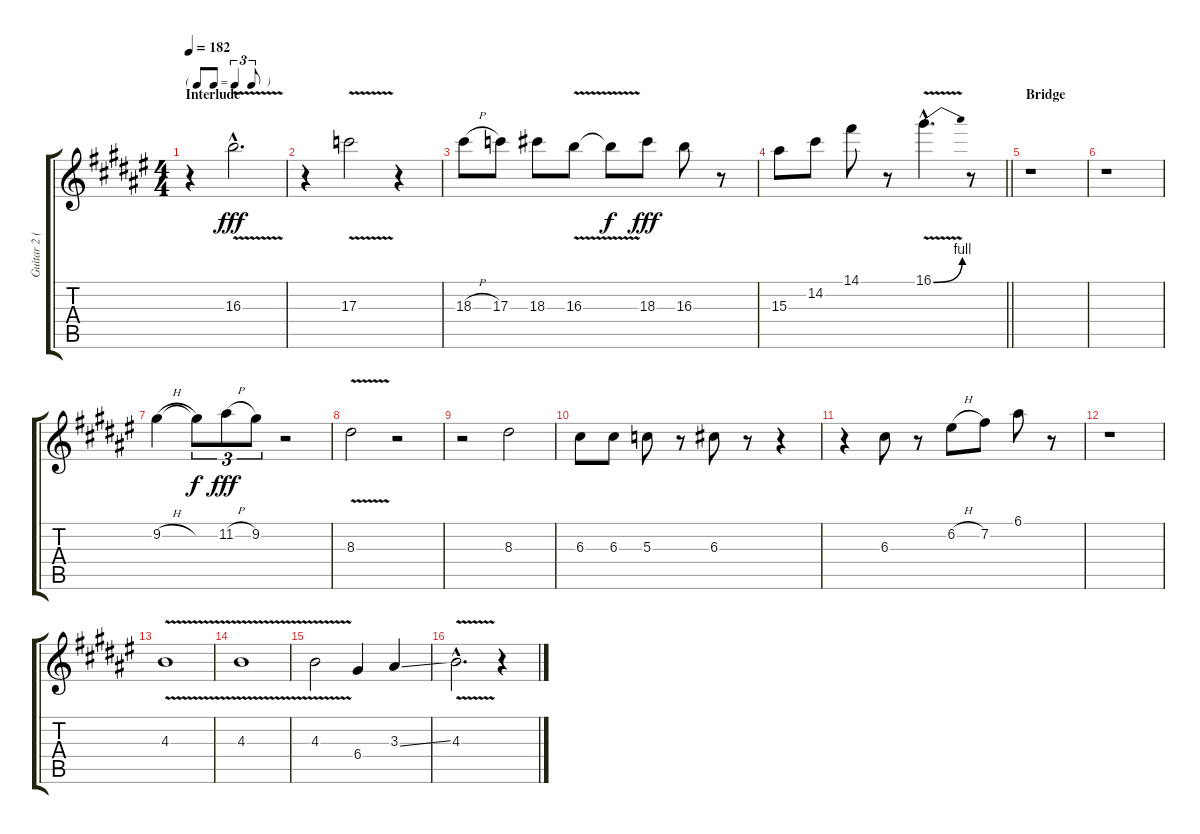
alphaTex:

\track ("Guitar 2 (clarinette)" "Guitar 2 (") {instrument distortionguitar}
\staff {score tabs}
\tuning (E4 B3 G3 D3 A2 E2) {hide}
\ts (4 4)
\tf triplet8th
\section ("" "Interlude")
\tempo 182
\clef g2
\ks f#
r.4{dy fff} 16.3{v hac}.2{d} |
r.4 17.3{v}.2 r.4 |
18.3{h}.8 17.3.8 18.3.8 16.3{v}.8 16.3{t}.8{dy f} 18.3.8{dy fff} 16.3.8 r.8 |
\barLineRight lightlight
15.3.8 14.2.8 14.1.8 r.8 16.1{be (bend 0 0 60 4) v hac}.4{d} r.8 |
\section ("" "Bridge")
r.1 |
r.1 |
9.2{h}.4 9.2{t}.8{tu (3 2) dy f} 11.2{h}.8{tu (3 2) dy fff} 9.2.8{tu (3 2)} r.2 |
8.3{v}.2 r.2 |
r.2 8.3.2 |
6.3.8 6.3.8 5.3.8 r.8 6.3.8 r.8 r.4 |
r.4 6.3.8 r.8 6.2{h}.8 7.2.8 6.1.8 r.8 |
r.1 |
4.3{v}.1 |
4.3{v}.1 |
4.3{v}.2 6.4.4 3.3{ss}.4 |
4.3{v hac}.2{d} r.4
